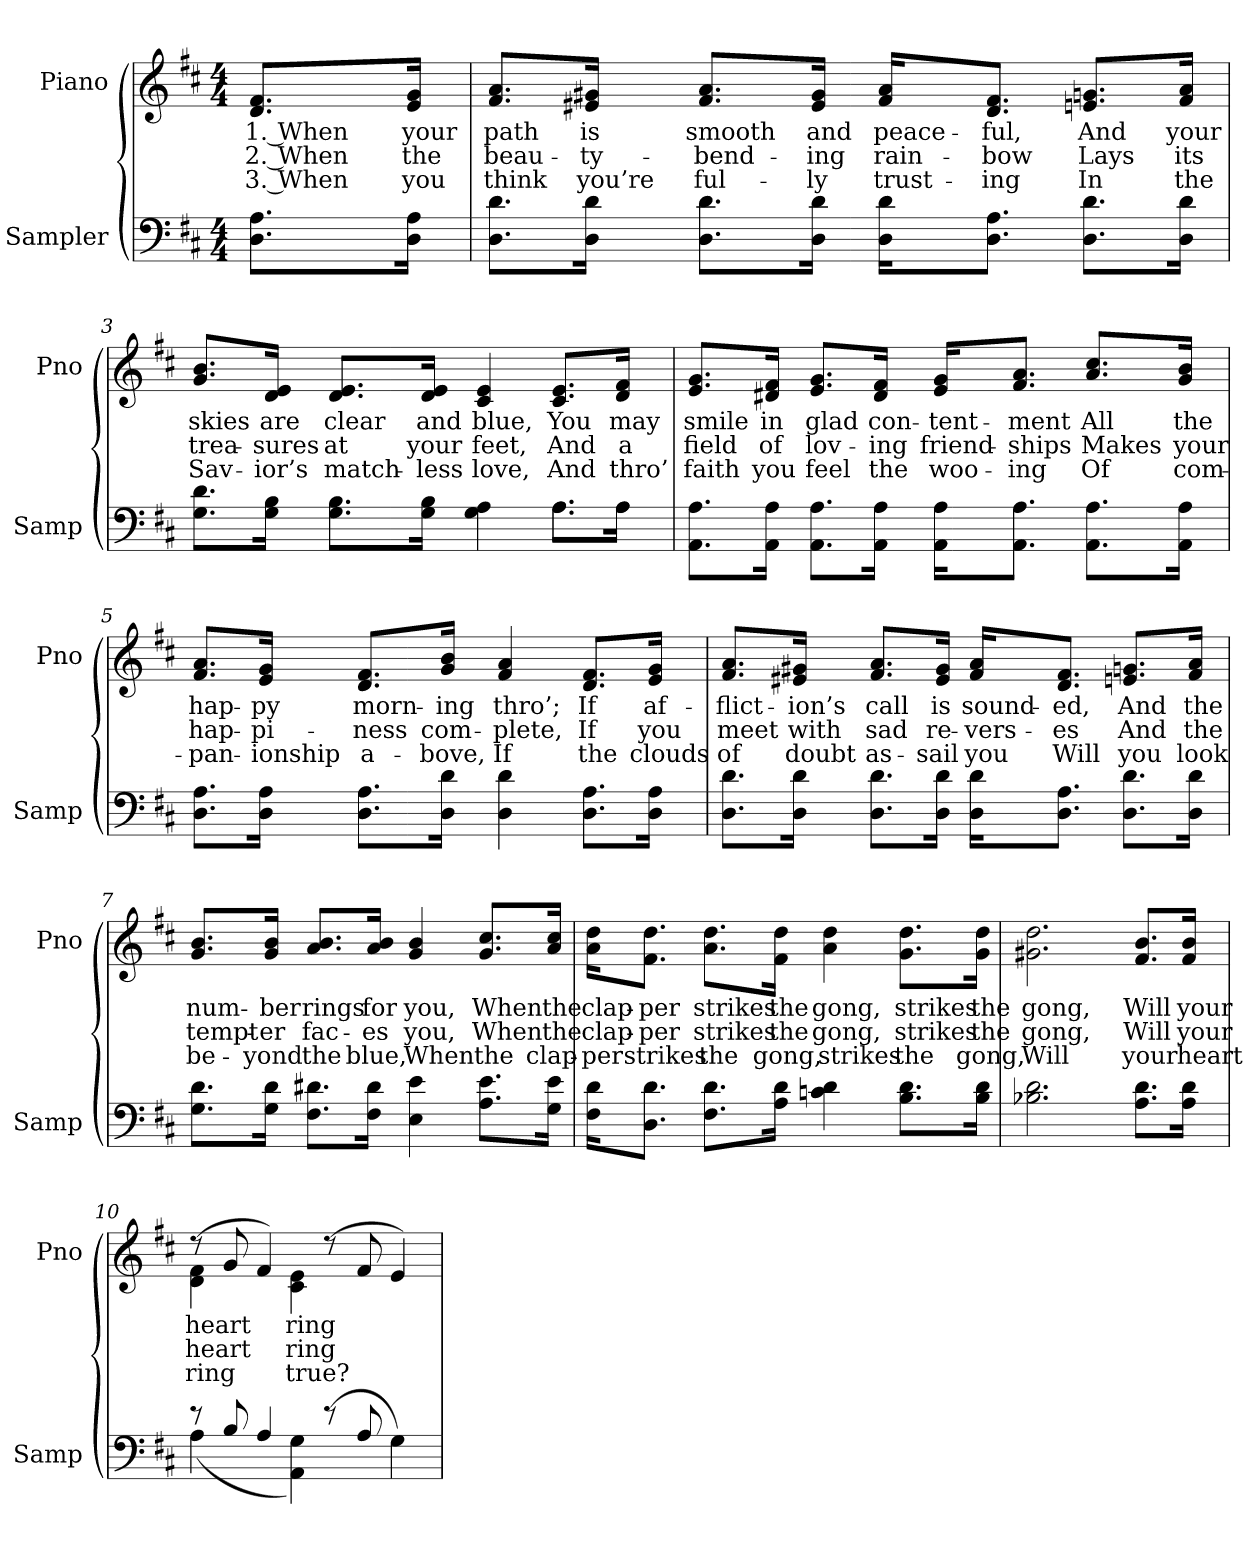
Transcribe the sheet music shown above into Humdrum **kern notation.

**kern	**kern	**text	**text	**text
*part2	*part1	*part1	*part1	*part1
*staff2	*staff1	*staff1	*staff1	*staff1
*I"Sampler	*I"Piano	*	*	*
*I'Samp	*I'Pno	*	*	*
*clefF4	*clefG2	*	*	*
*k[f#c#]	*k[f#c#]	*	*	*
*D:	*D:	*	*	*
*M4/4	*M4/4	*	*	*
=1	=1	=1	=1	=1
8.D\ 8.A\L	8.d/ 8.f#/L	1. When	2. When	3. When
16D\ 16A\Jk	16e/ 16g/Jk	your	the	you
=2	=2	=2	=2	=2
8.D\ 8.d\L	8.f#/ 8.a/L	path	beau-	think
16D\ 16d\Jk	16e#X/ 16g#X/Jk	is	-ty-	you’re
8.D\ 8.d\L	8.f#/ 8.a/L	smooth	-bend-	ful-
16D\ 16d\Jk	16e#/ 16g#/Jk	and	-ing	-ly
16D\ 16d\KL	16f#/ 16a/KL	peace-	rain-	trust-
8.D\ 8.A\J	8.d/ 8.f#/J	-ful,	-bow	-ing
8.D\ 8.d\L	8.en/ 8.gn/L	And	Lays	In
16D\ 16d\Jk	16f#/ 16a/Jk	your	its	the
=3	=3	=3	=3	=3
*^	*	*	*	*
8.G\ 8.d\L	2.ryy	8.g/ 8.b/L	skies	trea-	Sav-
16G\ 16B\Jk	.	16d/ 16e/Jk	are	-sures	-ior’s
8.G\ 8.B\L	.	8.d/ 8.e/L	clear	at	match-
16G\ 16B\Jk	.	16d/ 16e/Jk	and	your	-less
4G 4A	.	4c# 4e	blue,	feet,	love,
8.A\L	8.A\L	8.c#/ 8.e/L	You	And	And
16A\Jk	16A\Jk	16d/ 16f#/Jk	may	a	thro’
*v	*v	*	*	*	*
=4	=4	=4	=4	=4
8.AA\ 8.A\L	8.e/ 8.g/L	smile	field	faith
16AA\ 16A\Jk	16d#X/ 16f#/Jk	in	of	you
8.AA\ 8.A\L	8.e/ 8.g/L	glad	lov-	feel
16AA\ 16A\Jk	16d#/ 16f#/Jk	con-	-ing	the
16AA\ 16A\KL	16e/ 16g/KL	-tent-	friend-	woo-
8.AA\ 8.A\J	8.f#/ 8.a/J	-ment	-ships	-ing
8.AA\ 8.A\L	8.a/ 8.cc#/L	All	Makes	Of
16AA\ 16A\Jk	16g/ 16b/Jk	the	your	com-
=5	=5	=5	=5	=5
8.D\ 8.A\L	8.f#/ 8.a/L	hap-	hap-	-pan-
16D\ 16A\Jk	16e/ 16g/Jk	-py	-pi-	-ionship
8.D\ 8.A\L	8.d/ 8.f#/L	morn-	-ness	a-
16D\ 16d\Jk	16g/ 16b/Jk	-ing	com-	-bove,
4D 4d	4f# 4a	thro’;	-plete,	If
8.D\ 8.A\L	8.d/ 8.f#/L	If	If	the
16D\ 16A\Jk	16e/ 16g/Jk	af-	you	clouds
=6	=6	=6	=6	=6
8.D\ 8.d\L	8.f#/ 8.a/L	-flict-	meet	of
16D\ 16d\Jk	16e#X/ 16g#X/Jk	-ion’s	with	doubt
8.D\ 8.d\L	8.f#/ 8.a/L	call	sad	as-
16D\ 16d\Jk	16e#/ 16g#/Jk	is	re-	-sail
16D\ 16d\KL	16f#/ 16a/KL	sound-	-vers-	you
8.D\ 8.A\J	8.d/ 8.f#/J	-ed,	-es	Will
8.D\ 8.d\L	8.en/ 8.gn/L	And	And	you
16D\ 16d\Jk	16f#/ 16a/Jk	the	the	look
=7	=7	=7	=7	=7
8.G\ 8.d\L	8.g/ 8.b/L	num-	tempt-	be-
16G\ 16d\Jk	16g/ 16b/Jk	-ber	-er	-yond
8.F#\ 8.d#X\L	8.a/ 8.b/L	rings	fac-	the
16F#\ 16d#\Jk	16a/ 16b/Jk	for	-es	blue,
4E 4e	4g 4b	you,	you,	When
8.A\ 8.e\L	8.g/ 8.cc#/L	When	When	the
16G\ 16e\Jk	16a/ 16cc#/Jk	the	the	clap-
=8	=8	=8	=8	=8
16F#\ 16d\KL	16a\ 16dd\KL	clap-	clap-	-per
8.D\ 8.d\J	8.f#\ 8.dd\J	-per	-per	strikes
8.F#\ 8.d\L	8.a\ 8.dd\L	strikes	strikes	the
16A\ 16d\Jk	16f#\ 16dd\Jk	the	the	gong,
4cn\ 4d\	4a 4dd	gong,	gong,	strikes
8.B\ 8.d\L	8.g\ 8.dd\L	strikes	strikes	the
16B\ 16d\Jk	16g\ 16dd\Jk	the	the	gong,
=9	=9	=9	=9	=9
2.B-X\ 2.d\	2.g#X 2.dd	gong,	gong,	Will
8.A\ 8.d\L	8.f#/ 8.b/L	Will	Will	your
16A\ 16d\Jk	16f#/ 16b/Jk	your	your	heart
=10	=10	=10	=10	=10
*^	*^	*	*	*
8r	(4A	(8r	4d 4f#	heart	heart	ring
8B/	.	8g	.	.	.	.
4A	8ryy	4f#/)	8ryy	.	.	.
.	4AA 4G)	.	4c# 4e	ring	ring	true?
(8r	.	(8r	.	.	.	.
8A/	4.ryy	8f#/	4.ryy	.	.	.
4G)	.	4e/)	.	.	.	.
*v	*v	*	*	*	*	*
*	*v	*v	*	*	*
=	=	=	=	=
*-	*-	*-	*-	*-
